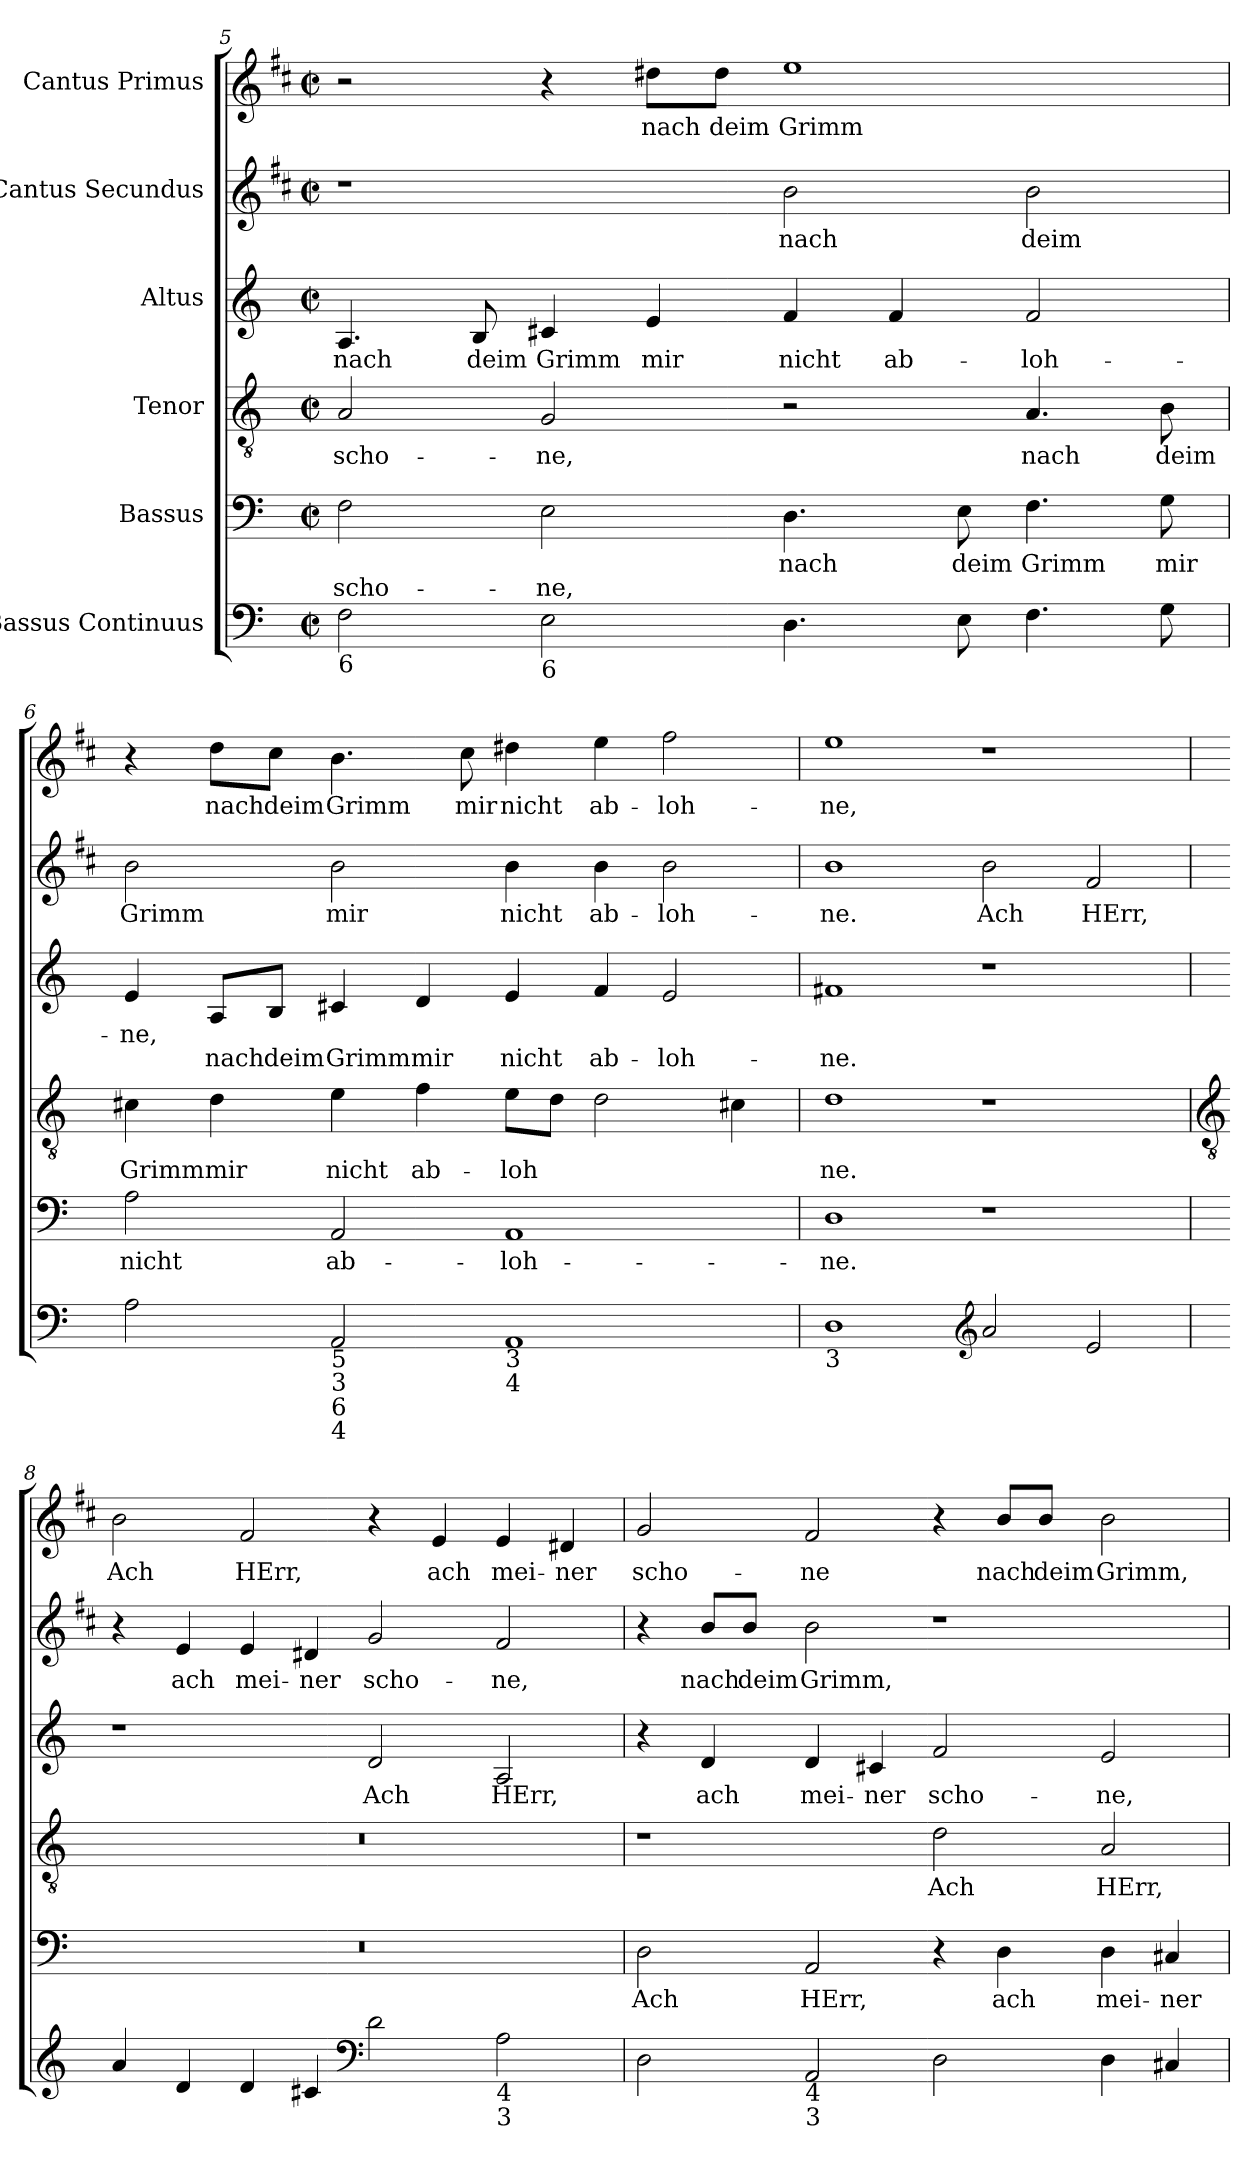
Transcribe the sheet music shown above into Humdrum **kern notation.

**kern	**kern	**text	**text	**kern	**text	**kern	**text	**text	**kern	**text	**kern	**text
*part6	*part5	*part5	*part5	*part4	*part4	*part3	*part3	*part3	*part2	*part2	*part1	*part1
*staff6	*staff5	*staff5	*staff5	*staff4	*staff4	*staff3	*staff3	*staff3	*staff2	*staff2	*staff1	*staff1
*I"Bassus Continuus	*I"Bassus	*	*	*I"Tenor	*	*I"Altus	*	*	*I"Cantus Secundus	*	*I"Cantus Primus	*
!!LO:LB:g=z
*clefF4	*clefF4	*	*	*clefGv2	*	*clefG2	*	*	*clefG2	*	*clefG2	*
*	*	*	*	*	*	*	*	*	*ITrd1c2	*	*ITrd1c2	*
*k[]	*k[]	*	*	*k[]	*	*k[]	*	*	*k[]	*	*k[]	*
*C:	*C:	*	*	*C:	*	*C:	*	*	*C:	*	*C:	*
*M4/2	*M4/2	*	*	*M4/2	*	*M4/2	*	*	*M4/2	*	*M4/2	*
*met(c|)	*met(c|)	*	*	*met(c|)	*	*met(c|)	*	*	*met(c|)	*	*met(c|)	*
=5	=5	=5	=5	=5	=5	=5	=5	=5	=5	=5	=5	=5
!LO:TX:b:t=6	!	!	!	!	!	!	!	!	!	!	!	!
!	!	!	!LO:LY:b	!	!LO:LY:b	!	!LO:LY:b	!	!	!	!	!
2F	2F	.	scho-	2A	scho-	4.A	nach	.	1r	.	2r	.
!	!	!	!	!	!	!	!LO:LY:b	!	!	!	!	!
.	.	.	.	.	.	8B	deim	.	.	.	.	.
!LO:TX:b:t=6	!	!	!	!	!	!	!	!	!	!	!	!
!	!	!	!LO:LY:b	!	!LO:LY:b	!	!LO:LY:b	!	!	!	!	!
2E	2E	.	-ne,	2G	-ne,	4c#X	Grimm	.	.	.	4r	.
!	!	!	!	!	!	!	!LO:LY:b	!	!	!	!	!LO:LY:b
.	.	.	.	.	.	4e	mir	.	.	.	8cc#X\L	nach
!	!	!	!	!	!	!	!	!	!	!	!	!LO:LY:b
.	.	.	.	.	.	.	.	.	.	.	8cc#\J	deim
!	!	!LO:LY:b	!	!	!	!	!LO:LY:b	!	!	!LO:LY:b	!	!LO:LY:b
4.D	4.D	nach	.	2r	.	4f	nicht	.	2a	nach	1dd	Grimm
!	!	!	!	!	!	!	!LO:LY:b	!	!	!	!	!
.	.	.	.	.	.	4f	ab-	.	.	.	.	.
!	!	!LO:LY:b	!	!	!	!	!	!	!	!	!	!
8E	8E	deim	.	.	.	.	.	.	.	.	.	.
!	!	!LO:LY:b	!	!	!LO:LY:b	!	!LO:LY:b	!	!	!LO:LY:b	!	!
4.F	4.F	Grimm	.	4.A	nach	2f	-loh-	.	2a	deim	.	.
!	!	!LO:LY:b	!	!	!LO:LY:b	!	!	!	!	!	!	!
8G	8G	mir	.	8B	deim	.	.	.	.	.	.	.
=6	=6	=6	=6	=6	=6	=6	=6	=6	=6	=6	=6	=6
!	!	!LO:LY:b	!	!	!LO:LY:b	!	!LO:LY:b	!	!	!LO:LY:b	!	!
2A	2A	nicht	.	4c#X	Grimm	4e	-ne,	.	2a	Grimm	4r	.
!	!	!	!	!	!LO:LY:b	!	!	!LO:LY:b	!	!	!	!LO:LY:b
.	.	.	.	4d	mir	8A/L	.	nach	.	.	8cc\L	nach
!	!	!	!	!	!	!	!	!LO:LY:b	!	!	!	!LO:LY:b
.	.	.	.	.	.	8B/J	.	deim	.	.	8b\J	deim
!LO:TX:b:t=5\n3	!	!	!	!	!	!	!	!	!	!	!	!
!LO:TX:b:t=6\n4	!	!	!	!	!	!	!	!	!	!	!	!
!	!	!LO:LY:b	!	!	!LO:LY:b	!	!	!LO:LY:b	!	!LO:LY:b	!	!LO:LY:b
2AA	2AA	ab-	.	4e	nicht	4c#X	.	Grimm	2a	mir	4.a	Grimm
!	!	!	!	!	!LO:LY:b	!	!	!LO:LY:b	!	!	!	!
.	.	.	.	4f	ab-	4d	.	mir	.	.	.	.
!	!	!	!	!	!	!	!	!	!	!	!	!LO:LY:b
.	.	.	.	.	.	.	.	.	.	.	8b	mir
!LO:TX:b:t=3	!	!	!	!	!	!	!	!	!	!	!	!
!LO:TX:b:t=4	!	!	!	!	!	!	!	!	!	!	!	!
!	!	!LO:LY:b	!	!	!LO:LY:b	!	!	!LO:LY:b	!	!LO:LY:b	!	!LO:LY:b
1AA	1AA	-loh-	.	8eL	-loh	4e	.	nicht	4a	nicht	4cc#X	nicht
.	.	.	.	8dJ	.	.	.	.	.	.	.	.
!	!	!	!	!	!	!	!	!LO:LY:b	!	!LO:LY:b	!	!LO:LY:b
.	.	.	.	2d	.	4f	.	ab-	4a	ab-	4dd	ab-
!	!	!	!	!	!	!	!	!LO:LY:b	!	!LO:LY:b	!	!LO:LY:b
.	.	.	.	.	.	2e	.	-loh-	2a	-loh-	2ee	-loh-
.	.	.	.	4c#X	.	.	.	.	.	.	.	.
=7	=7	=7	=7	=7	=7	=7	=7	=7	=7	=7	=7	=7
!LO:TX:b:t=3	!	!	!	!	!	!	!	!	!	!	!	!
!	!	!LO:LY:b	!	!	!LO:LY:b	!	!	!LO:LY:b	!	!LO:LY:b	!	!LO:LY:b
1D	1D	-ne.	.	1d	ne.	1f#X	.	-ne.	1a	-ne.	1dd	-ne,
*clefG2	*	*	*	*	*	*	*	*	*	*	*	*
!	!	!	!	!	!	!	!	!	!	!LO:LY:b	!	!
2a	1r	.	.	1r	.	1r	.	.	2a	Ach	1r	.
!	!	!	!	!	!	!	!	!	!	!LO:LY:b	!	!
2e	.	.	.	.	.	.	.	.	2e	HErr,	.	.
!!LO:LB:g=z
=8	=8	=8	=8	=8	=8	=8	=8	=8	=8	=8	=8	=8
*	*	*	*	*clefGv2	*	*	*	*	*	*	*	*
!	!	!	!	!	!	!	!	!	!	!	!	!LO:LY:b
4a	0r	.	.	0r	.	1r	.	.	4r	.	2a	Ach
!	!	!	!	!	!	!	!	!	!	!LO:LY:b	!	!
4d	.	.	.	.	.	.	.	.	4d	ach	.	.
!	!	!	!	!	!	!	!	!	!	!LO:LY:b	!	!LO:LY:b
4d	.	.	.	.	.	.	.	.	4d	mei-	2e	HErr,
!	!	!	!	!	!	!	!	!	!	!LO:LY:b	!	!
4c#X	.	.	.	.	.	.	.	.	4c#X	-ner	.	.
*clefF4	*	*	*	*	*	*	*	*	*	*	*	*
!	!	!	!	!	!	!	!LO:LY:b	!	!	!LO:LY:b	!	!
2d	.	.	.	.	.	2d	Ach	.	2f	scho-	4r	.
!	!	!	!	!	!	!	!	!	!	!	!	!LO:LY:b
.	.	.	.	.	.	.	.	.	.	.	4d	ach
!LO:TX:b:t=4	!	!	!	!	!	!	!	!	!	!	!	!
!LO:TX:b:t=3	!	!	!	!	!	!	!	!	!	!	!	!
!	!	!	!	!	!	!	!LO:LY:b	!	!	!LO:LY:b	!	!LO:LY:b
2A	.	.	.	.	.	2A	HErr,	.	2e	-ne,	4d	mei-
!	!	!	!	!	!	!	!	!	!	!	!	!LO:LY:b
.	.	.	.	.	.	.	.	.	.	.	4c#X	-ner
=9	=9	=9	=9	=9	=9	=9	=9	=9	=9	=9	=9	=9
!	!	!LO:LY:b	!	!	!	!	!	!	!	!	!	!LO:LY:b
2D	2D	Ach	.	1r	.	4r	.	.	4r	.	2f	scho-
!	!	!	!	!	!	!	!LO:LY:b	!	!	!LO:LY:b	!	!
.	.	.	.	.	.	4d	ach	.	8a/L	nach	.	.
!	!	!	!	!	!	!	!	!	!	!LO:LY:b	!	!
.	.	.	.	.	.	.	.	.	8a/J	deim	.	.
!LO:TX:b:t=4	!	!	!	!	!	!	!	!	!	!	!	!
!LO:TX:b:t=3	!	!	!	!	!	!	!	!	!	!	!	!
!	!	!LO:LY:b	!	!	!	!	!LO:LY:b	!	!	!LO:LY:b	!	!LO:LY:b
2AA	2AA	HErr,	.	.	.	4d	mei-	.	2a	Grimm,	2e	-ne
!	!	!	!	!	!	!	!LO:LY:b	!	!	!	!	!
.	.	.	.	.	.	4c#X	-ner	.	.	.	.	.
!	!	!	!	!	!LO:LY:b	!	!LO:LY:b	!	!	!	!	!
2D	4r	.	.	2d	Ach	2f	scho-	.	1r	.	4r	.
!	!	!LO:LY:b	!	!	!	!	!	!	!	!	!	!LO:LY:b
.	4D	ach	.	.	.	.	.	.	.	.	8a/L	nach
!	!	!	!	!	!	!	!	!	!	!	!	!LO:LY:b
.	.	.	.	.	.	.	.	.	.	.	8a/J	deim
!	!	!LO:LY:b	!	!	!LO:LY:b	!	!LO:LY:b	!	!	!	!	!LO:LY:b
4D	4D	mei-	.	2A	HErr,	2e	-ne,	.	.	.	2a	Grimm,
!	!	!LO:LY:b	!	!	!	!	!	!	!	!	!	!
4C#X	4C#X	-ner	.	.	.	.	.	.	.	.	.	.
=	=	=	=	=	=	=	=	=	=	=	=	=
*-	*-	*-	*-	*-	*-	*-	*-	*-	*-	*-	*-	*-
